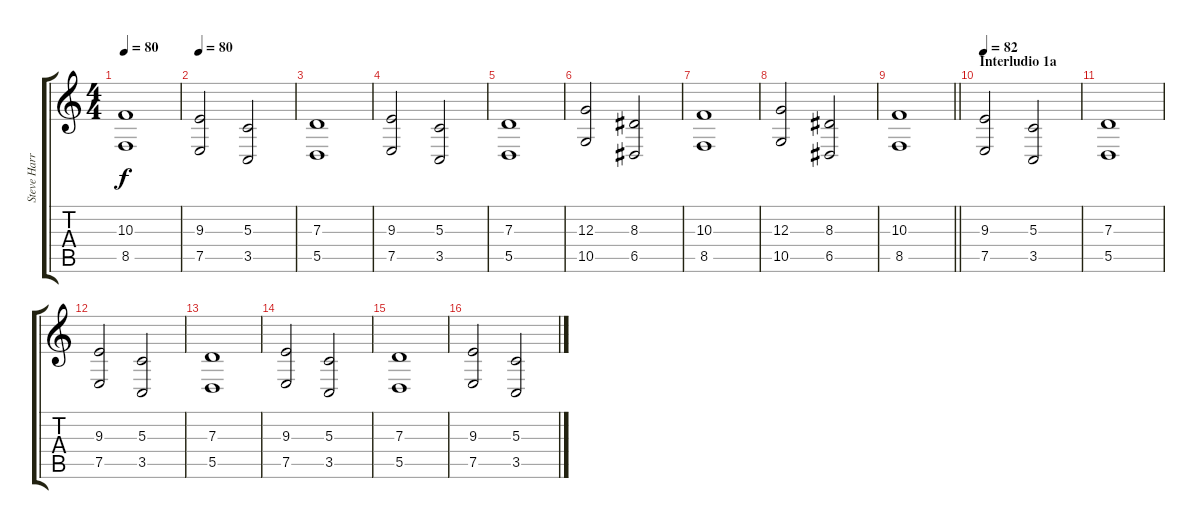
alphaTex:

\track ("Steve Harris (Sintetizador)" "Steve Harr") {instrument synthstrings1}
\staff {score tabs}
\tuning (E4 B3 G3 D3 A2 E2) {hide}
\ts (4 4)
\tempo 80
\clef g2
\ks c
(10.3 8.5).1{dy f} |
\tempo 80
(9.3 7.5).2 (5.3 3.5).2 |
(7.3 5.5).1 |
(9.3 7.5).2 (5.3 3.5).2 |
(7.3 5.5).1 |
(12.3 10.5).2 (8.3 6.5).2 |
(10.3 8.5).1 |
(12.3 10.5).2 (8.3 6.5).2 |
\barLineRight lightlight
(10.3 8.5).1 |
\section ("" "Interludio 1a")
\tempo 82
(9.3 7.5).2 (5.3 3.5).2 |
(7.3 5.5).1 |
(9.3 7.5).2 (5.3 3.5).2 |
(7.3 5.5).1 |
(9.3 7.5).2 (5.3 3.5).2 |
(7.3 5.5).1 |
(9.3 7.5).2 (5.3 3.5).2
